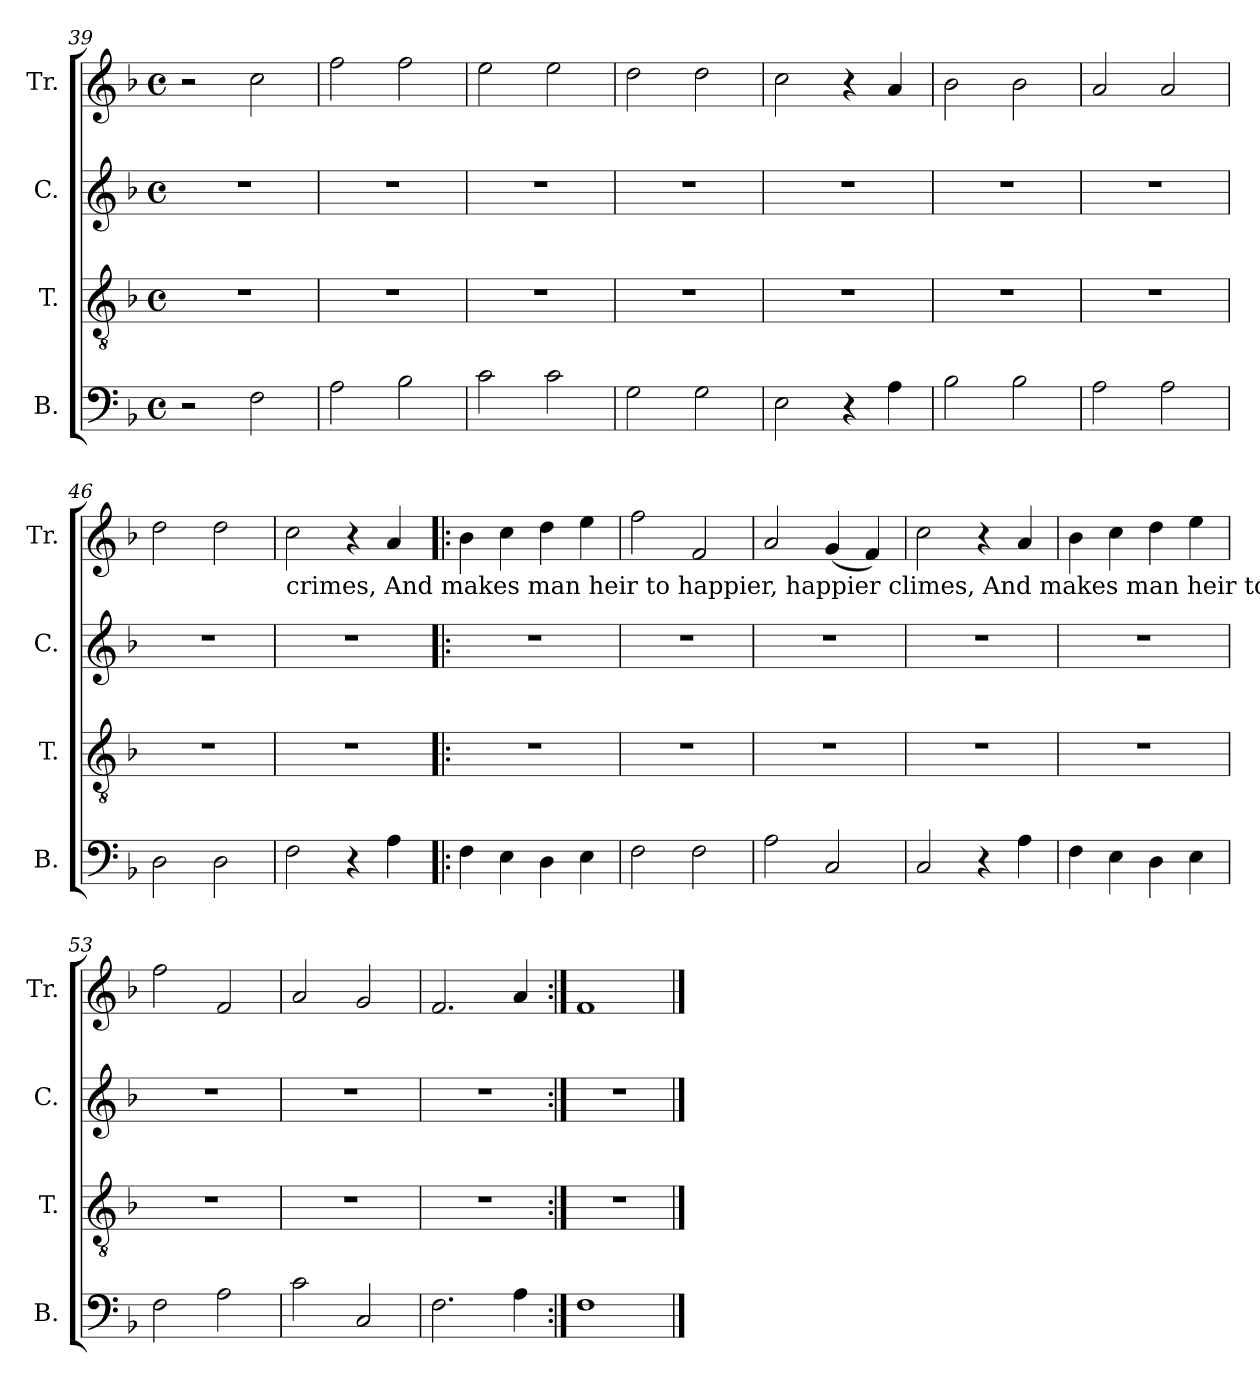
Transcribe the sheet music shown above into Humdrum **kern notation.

**kern	**kern	**kern	**kern
*part4	*part3	*part2	*part1
*staff4	*staff3	*staff2	*staff1
*I"B.	*I"T.	*I"C.	*I"Tr.
*I'B.	*I'T.	*I'C.	*I'Tr.
*clefF4	*clefGv2	*clefG2	*clefG2
*k[b-]	*k[b-]	*k[b-]	*k[b-]
*M4/4	*M4/4	*M4/4	*M4/4
*met(c)	*met(c)	*met(c)	*met(c)
=39	=39	=39	=39
2r	1r	1r	2r
2F!\	.	.	2cc!\
=40	=40	=40	=40
2A!\	1r	1r	2ff!\
2B-!\	.	.	2ff!\
=41	=41	=41	=41
2c!\	1r	1r	2ee!\
2c!\	.	.	2ee!\
=42	=42	=42	=42
2G!\	1r	1r	2dd!\
2G!\	.	.	2dd!\
=43	=43	=43	=43
2E!\	1r	1r	2cc!\
4r	.	.	4r
4A!\	.	.	4a!/
=44	=44	=44	=44
2B-!\	1r	1r	2b-!\
2B-!\	.	.	2b-!\
=45	=45	=45	=45
2A!\	1r	1r	2a!/
2A!\	.	.	2a!/
=46	=46	=46	=46
2D!\	1r	1r	2dd!\
2D!\	.	.	2dd!\
!!LO:LB:g=z
=47	=47	=47	=47
!	!	!	!LO:TX:b:t=crimes,   And  makes  man heir to happier,   happier      climes,   And makes man heir to happier,  happier  climes  And    climes.
2F!\	1r	1r	2cc!\
4r	.	.	4r
4A!\	.	.	4a!/
=48!|:	=48!|:	=48!|:	=48!|:
4F!\	1r	1r	4b-!\
4E!\	.	.	4cc!\
4D!\	.	.	4dd!\
4E!\	.	.	4ee!\
=49	=49	=49	=49
2F!\	1r	1r	2ff!\
2F!\	.	.	2f!/
=50	=50	=50	=50
2A!\	1r	1r	2a!/
2C!/	.	.	(<4g!/
.	.	.	4f!/)
=51	=51	=51	=51
2C!/	1r	1r	2cc!\
4r	.	.	4r
4A!\	.	.	4a!/
=52	=52	=52	=52
4F!\	1r	1r	4b-!\
4E!\	.	.	4cc!\
4D!\	.	.	4dd!\
4E!\	.	.	4ee!\
=53	=53	=53	=53
2F!\	1r	1r	2ff!\
2A!\	.	.	2f!/
=54	=54	=54	=54
2c!\	1r	1r	2a!/
2C!/	.	.	2g!/
=55	=55	=55	=55
2.F!\	1r	1r	2.f!/
4A!\	.	.	4a!/
=56:|!	=56:|!	=56:|!	=56:|!
1F!	1r	1r	1f!
==	==	==	==
*-	*-	*-	*-
